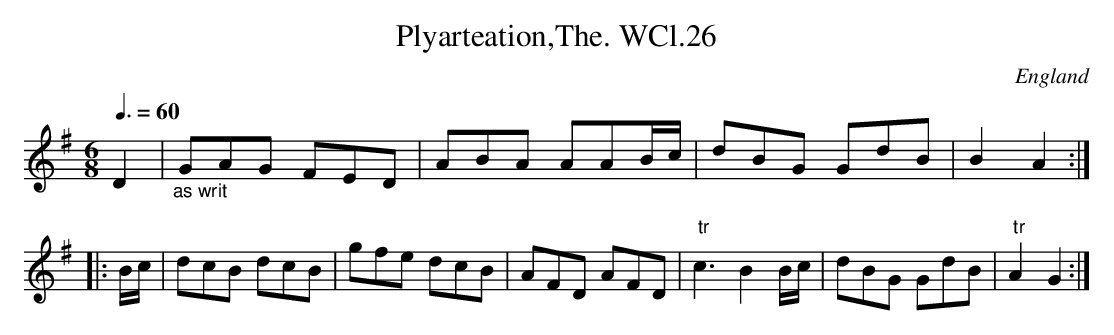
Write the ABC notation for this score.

X:1
T:Plyarteation,The. WCl.26
M:6/8
L:1/8
Q:3/8=60
O:England
K:G major
D2|"_as writ"GAG FED|ABA AAB/2c/2|dBG GdB|B2 A2:|!
|:B/2c/2|dcB dcB|gfe dcB|AFD AFD|" tr"c3B2 B/2c/2|dBG GdB|" tr"A2 G2:|
